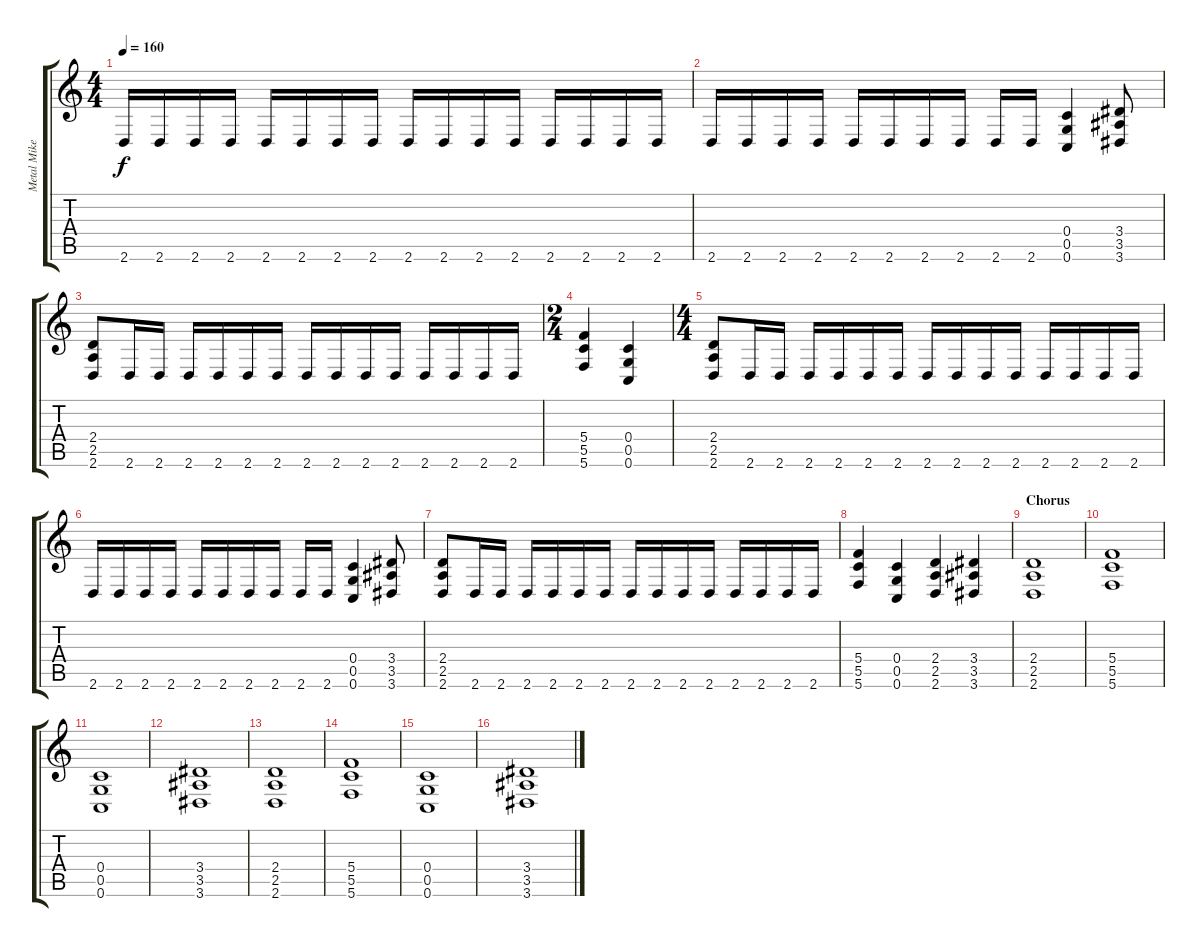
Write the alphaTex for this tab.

\track ("Metal Mike" "Metal Mike") {instrument distortionguitar}
\staff {score tabs}
\tuning (D4 A3 F3 C3 G2 C2) {hide}
\ts (4 4)
\tempo 160
\clef g2
\ks c
2.6.16{dy f} 2.6.16 2.6.16 2.6.16 2.6.16 2.6.16 2.6.16 2.6.16 2.6.16 2.6.16 2.6.16 2.6.16 2.6.16 2.6.16 2.6.16 2.6.16 |
2.6.16 2.6.16 2.6.16 2.6.16 2.6.16 2.6.16 2.6.16 2.6.16 2.6.16 2.6.16 (0.4 0.5 0.6).4 (3.4 3.5 3.6).8 |
(2.4 2.5 2.6).8 2.6.16 2.6.16 2.6.16 2.6.16 2.6.16 2.6.16 2.6.16 2.6.16 2.6.16 2.6.16 2.6.16 2.6.16 2.6.16 2.6.16 |
\ts (2 4)
(5.4 5.5 5.6).4 (0.4 0.5 0.6).4 |
\ts (4 4)
(2.4 2.5 2.6).8 2.6.16 2.6.16 2.6.16 2.6.16 2.6.16 2.6.16 2.6.16 2.6.16 2.6.16 2.6.16 2.6.16 2.6.16 2.6.16 2.6.16 |
2.6.16 2.6.16 2.6.16 2.6.16 2.6.16 2.6.16 2.6.16 2.6.16 2.6.16 2.6.16 (0.4 0.5 0.6).4 (3.4 3.5 3.6).8 |
(2.4 2.5 2.6).8 2.6.16 2.6.16 2.6.16 2.6.16 2.6.16 2.6.16 2.6.16 2.6.16 2.6.16 2.6.16 2.6.16 2.6.16 2.6.16 2.6.16 |
(5.4 5.5 5.6).4 (0.4 0.5 0.6).4 (2.4 2.5 2.6).4 (3.4 3.5 3.6).4 |
\section ("" "Chorus")
(2.4 2.5 2.6).1 |
(5.4 5.5 5.6).1 |
(0.4 0.5 0.6).1 |
(3.4 3.5 3.6).1 |
(2.4 2.5 2.6).1 |
(5.4 5.5 5.6).1 |
(0.4 0.5 0.6).1 |
(3.4 3.5 3.6).1
